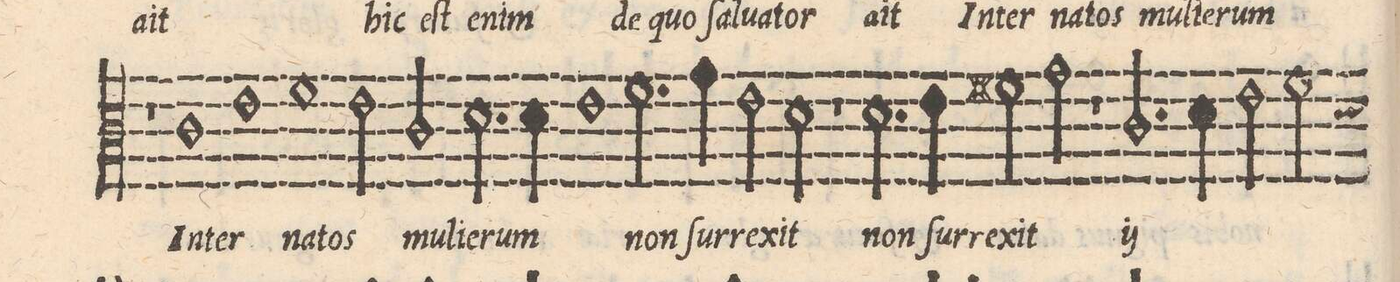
**kern	**text
*I"ALTVS	*
*clefC3	*
*k[]	*
*met(C|)	*
*M2/1	*
1r	.
1c	In-
=45-	=45-
1e	-ter
1f	na-
=46-	=46-
2e\	-tos
2c/	mu-
2.d\	-li-
4d\	-e-
=47-	=47-
1e	-rum
2.f\	non
4g\	ſur-
=48-	=48-
2e\	-re-
2d\	-xit
1r	.
=49-	=49-
2.d\	non
4e\	ſur-
2f#X\	-re-
2g\	-xit
=50-	=50-
1r	.
*	*ij
2.c/	non
4d\	ſur-
=51-	=51-
2e\	-re-
2fny\	-xit
*custos:d	*
*-	*-
